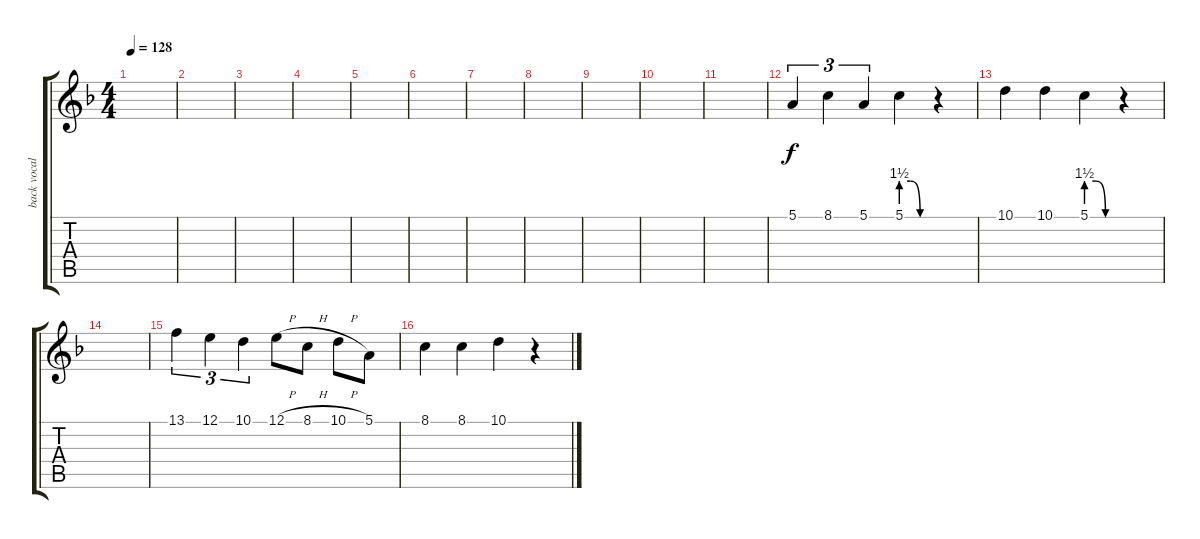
\track ("back vocal" "back vocal") {instrument recorder}
\staff {score tabs}
\tuning (E4 B3 G3 D3 A2 E2) {hide}
\ts (4 4)
\tempo 128
\clef g2
\ks f
|
|
|
|
|
|
|
|
|
|
|
5.1.4{tu (3 2) volume 11} 8.1.4{tu (3 2)} 5.1.4{tu (3 2)} 5.1{be (custom 0 6 20 6 40 0 60 0)}.4 r.4 |
10.1.4 10.1.4 5.1{be (custom 0 6 20 6 40 0 60 0)}.4 r.4 |
|
13.1.4{tu (3 2)} 12.1.4{tu (3 2)} 10.1.4{tu (3 2)} 12.1{h}.8 8.1{h}.8 10.1{h}.8 5.1.8 |
8.1.4 8.1.4 10.1.4 r.4
